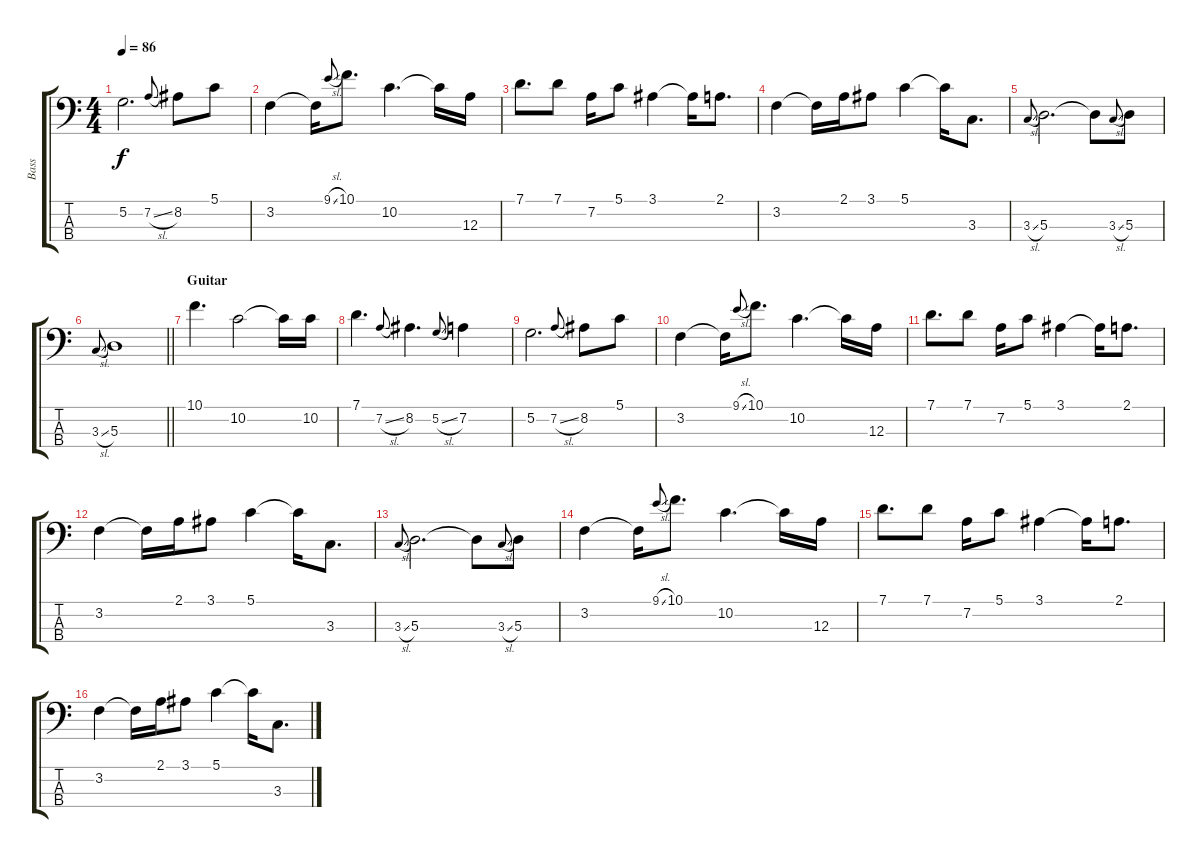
\track ("Bass" "Bass") {instrument fretlessbass}
\staff {score tabs}
\tuning (G2 D2 A1 E1) {hide}
\ts (4 4)
\tempo 86
\clef f4
\ks c
5.2.2{d dy f} 7.2{sl}.8{gr onbeat} 8.2.8 5.1.8 |
3.2.4 3.2{t}.16 9.1{sl}.8{gr onbeat} 10.1.8{d} 10.2.4{d} 10.2{t}.16 12.3.16 |
7.1.8{d} 7.1.8 7.2.16 5.1.8 3.1.4 3.1{t}.16 2.1.8{d} |
3.2.4 3.2{t}.16 2.1.16 3.1.8 5.1.4 5.1{t}.16 3.3.8{d} |
3.3{sl}.8{gr onbeat} 5.3.2{d} 5.3{t}.8 3.3{sl}.8{gr onbeat} 5.3.8 |
\barLineRight lightlight
3.3{sl}.8{gr onbeat} 5.3.1 |
\section ("" "Guitar ")
10.1.4{d} 10.2.2 10.2{t}.16 10.2.16 |
7.1.4{d} 7.2{sl}.8{gr onbeat} 8.2.4{d} 5.2{sl}.8{gr onbeat} 7.2.4 |
5.2.2{d} 7.2{sl}.8{gr onbeat} 8.2.8 5.1.8 |
3.2.4 3.2{t}.16 9.1{sl}.8{gr onbeat} 10.1.8{d} 10.2.4{d} 10.2{t}.16 12.3.16 |
7.1.8{d} 7.1.8 7.2.16 5.1.8 3.1.4 3.1{t}.16 2.1.8{d} |
3.2.4 3.2{t}.16 2.1.16 3.1.8 5.1.4 5.1{t}.16 3.3.8{d} |
3.3{sl}.8{gr onbeat} 5.3.2{d} 5.3{t}.8 3.3{sl}.8{gr onbeat} 5.3.8 |
3.2.4 3.2{t}.16 9.1{sl}.8{gr onbeat} 10.1.8{d} 10.2.4{d} 10.2{t}.16 12.3.16 |
7.1.8{d} 7.1.8 7.2.16 5.1.8 3.1.4 3.1{t}.16 2.1.8{d} |
3.2.4 3.2{t}.16 2.1.16 3.1.8 5.1.4 5.1{t}.16 3.3.8{d}
